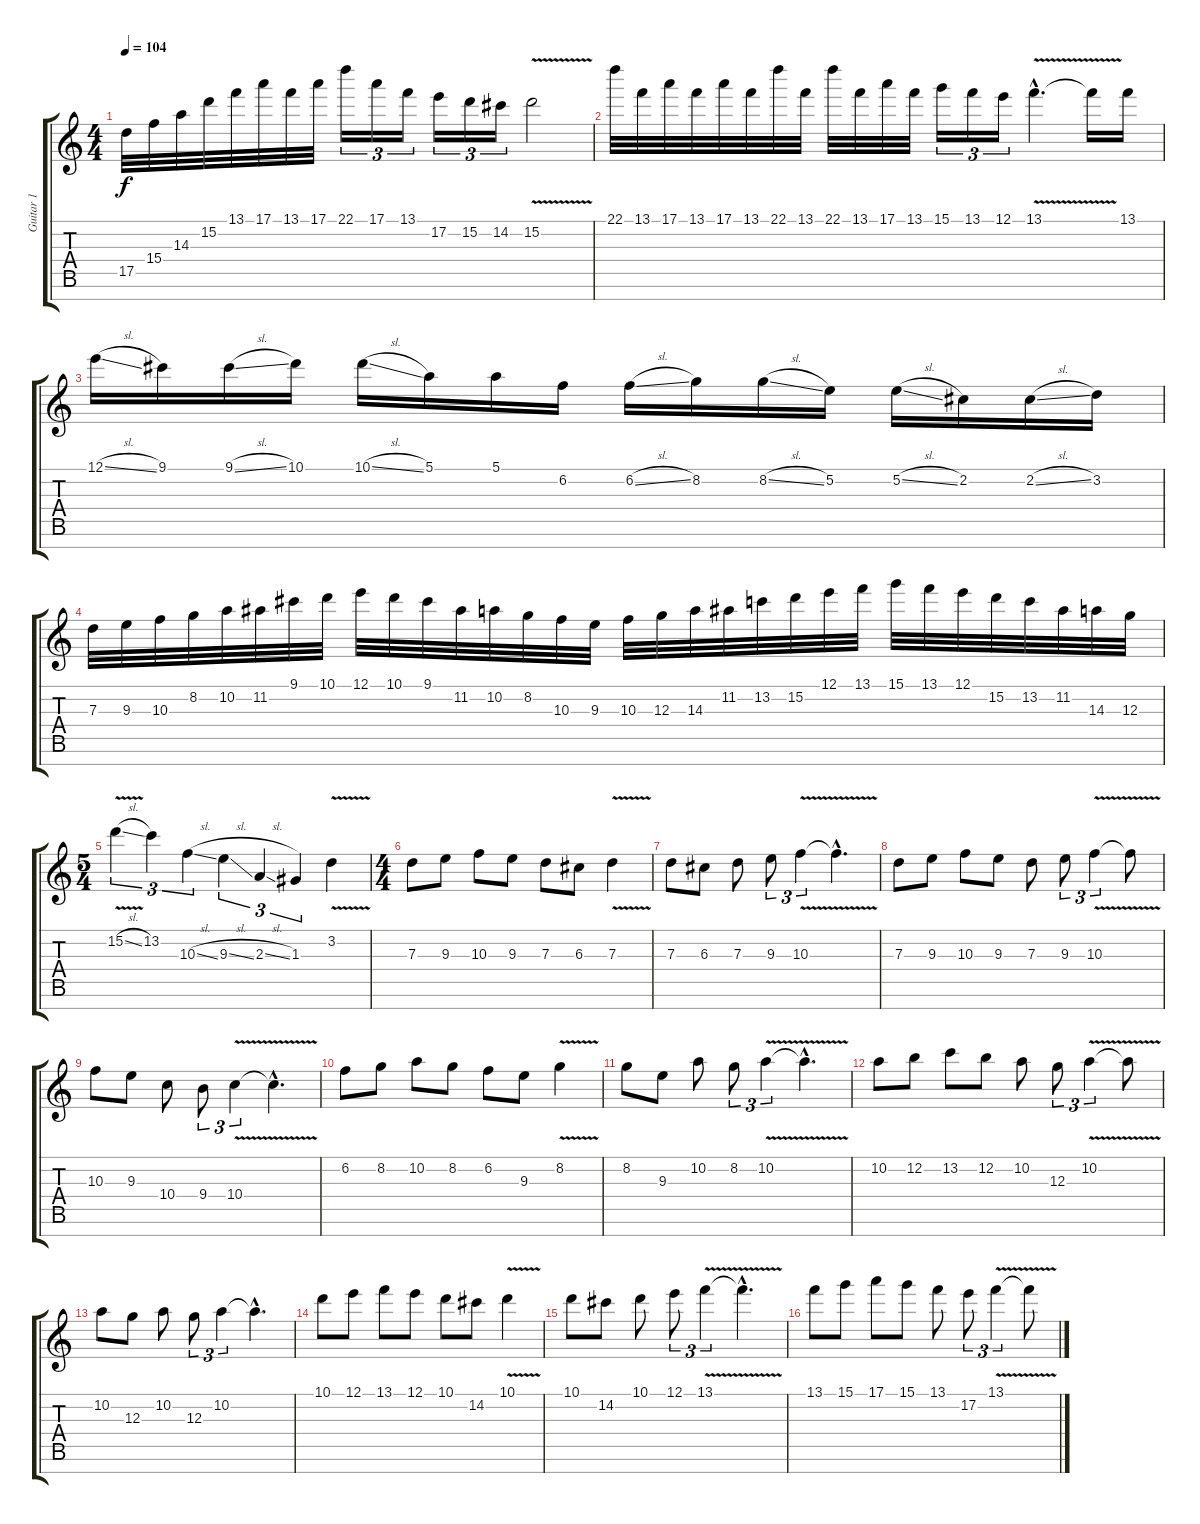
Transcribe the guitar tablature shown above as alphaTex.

\track ("Guitar 1" "Guitar 1") {instrument distortionguitar}
\staff {score tabs}
\tuning (E4 B3 G3 D3 A2 E2 B1) {hide}
\ts (4 4)
\tempo 104
\clef g2
\ks c
17.5.32{dy f} 15.4.32 14.3.32 15.2.32 13.1.32 17.1.32 13.1.32 17.1.32 22.1.16{tu (3 2)} 17.1.16{tu (3 2)} 13.1.16{tu (3 2)} 17.2.16{tu (3 2)} 15.2.16{tu (3 2)} 14.2.16{tu (3 2)} 15.2{v}.2 |
22.1.32 13.1.32 17.1.32 13.1.32 17.1.32 13.1.32 22.1.32 13.1.32 22.1.32 13.1.32 17.1.32 13.1.32 15.1.16{tu (3 2)} 13.1.16{tu (3 2)} 12.1.16{tu (3 2)} 13.1{v hac}.4{d} 13.1{t}.16 13.1.16 |
12.1{sl}.16 9.1.16 9.1{sl}.16 10.1.16 10.1{sl}.16 5.1.16 5.1.16 6.2.16 6.2{sl}.16 8.2.16 8.2{sl}.16 5.2.16 5.2{sl}.16 2.2.16 2.2{sl}.16 3.2.16 |
7.3.32 9.3.32 10.3.32 8.2.32 10.2.32 11.2.32 9.1.32 10.1.32 12.1.32 10.1.32 9.1.32 11.2.32 10.2.32 8.2.32 10.3.32 9.3.32 10.3.32 12.3.32 14.3.32 11.2.32 13.2.32 15.2.32 12.1.32 13.1.32 15.1.32 13.1.32 12.1.32 15.2.32 13.2.32 11.2.32 14.3.32 12.3.32 |
\ts (5 4)
15.2{v sl}.4{tu (3 2)} 13.2.4{tu (3 2)} 10.3{sl}.4{tu (3 2)} 9.3{sl}.4{tu (3 2)} 2.3{sl}.4{tu (3 2)} 1.3.4{tu (3 2)} 3.2{v}.4 |
\ts (4 4)
7.3.8 9.3.8 10.3.8 9.3.8 7.3.8 6.3.8 7.3{v}.4 |
7.3.8 6.3.8 7.3.8 9.3.8{tu (3 2)} 10.3{v}.4{tu (3 2)} 10.3{hac t}.4{d} |
7.3.8 9.3.8 10.3.8 9.3.8 7.3.8 9.3.8{tu (3 2)} 10.3{v}.4{tu (3 2)} 10.3{t}.8 |
10.3.8 9.3.8 10.4.8 9.4.8{tu (3 2)} 10.4{v}.4{tu (3 2)} 10.4{hac t}.4{d} |
6.2.8 8.2.8 10.2.8 8.2.8 6.2.8 9.3.8 8.2{v}.4 |
8.2.8 9.3.8 10.2.8 8.2.8{tu (3 2)} 10.2{v}.4{tu (3 2)} 10.2{hac t}.4{d} |
10.2.8 12.2.8 13.2.8 12.2.8 10.2.8 12.3.8{tu (3 2)} 10.2{v}.4{tu (3 2)} 10.2{t}.8 |
10.2.8 12.3.8 10.2.8 12.3.8{tu (3 2)} 10.2.4{tu (3 2)} 10.2{hac t}.4{d} |
10.1.8 12.1.8 13.1.8 12.1.8 10.1.8 14.2.8 10.1{v}.4 |
10.1.8 14.2.8 10.1.8 12.1.8{tu (3 2)} 13.1{v}.4{tu (3 2)} 13.1{hac t}.4{d} |
13.1.8 15.1.8 17.1.8 15.1.8 13.1.8 17.2.8{tu (3 2)} 13.1{v}.4{tu (3 2)} 13.1{t}.8
